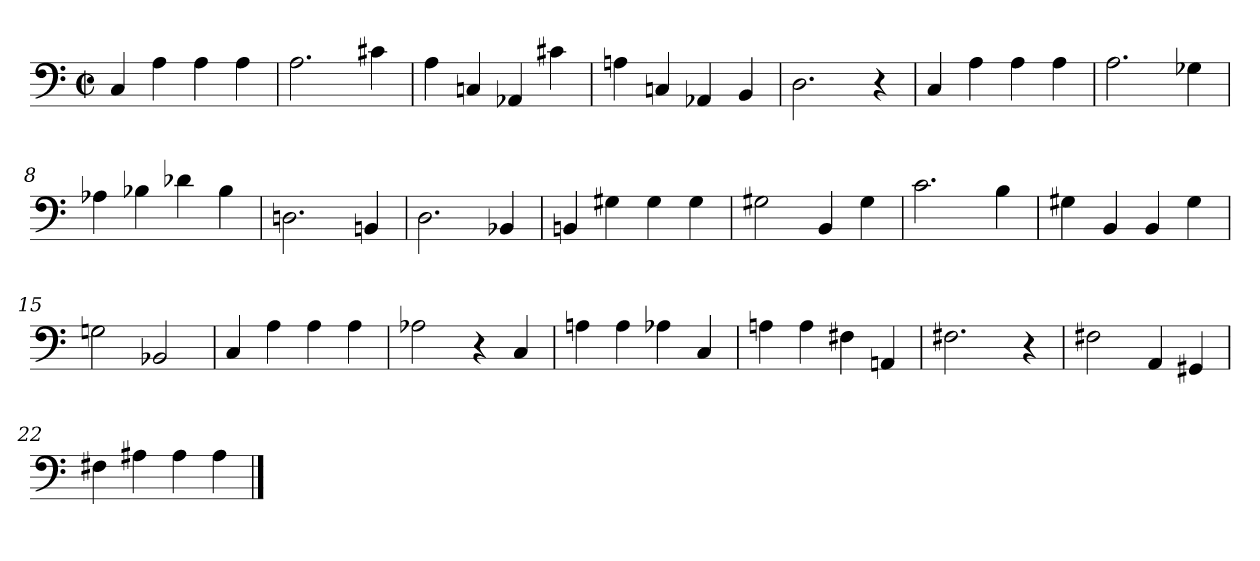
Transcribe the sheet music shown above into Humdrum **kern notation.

**kern
*part1
*staff1
*clefF4
*k[]
*C:
*M2/2
*met(c|)
=1
4C/
4A\
4A\
4A\
=2
2.A\
4c#X\
=3
4A\
4Cn/
4AA-X/
4c#X\
=4
4An\
4Cn/
4AA-X/
4BB/
=5
2.D\
4r
=6
4C/
4A\
4A\
4A\
=7
2.A\
4G-X\
=8
4A-X\
4B-X\
4d-X\
4B-\
=9
2.Dn\
4BBn/
=10
2.D\
4BB-X/
=11
4BBn/
4G#X\
4G#\
4G#\
=12
2G#X\
4BB/
4G#\
=13
2.c\
4B\
=14
4G#X\
4BB/
4BB/
4G#\
=15
2Gn\
2BB-X/
=16
4C/
4A\
4A\
4A\
=17
2A-X\
4r
4C/
=18
4An\
4A\
4A-X\
4C/
=19
4An\
4A\
4F#X\
4AAn/
=20
2.F#X\
4r
=21
2F#X\
4AA/
4GG#X/
=22
4F#X\
4A#X\
4A#\
4A#\
==
*-
